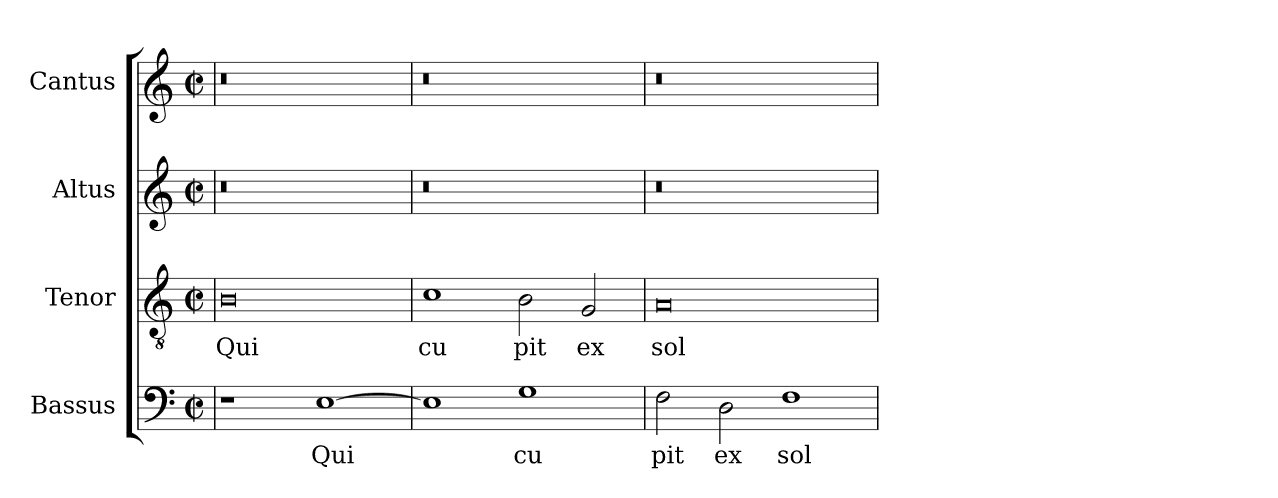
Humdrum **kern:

**kern	**text	**kern	**text	**kern	**kern
*part4	*part4	*part3	*part3	*part2	*part1
*staff4	*staff4	*staff3	*staff3	*staff2	*staff1
*I"Bassus	*	*I"Tenor	*	*I"Altus	*I"Cantus
!!LO:PB:g=z
*stria5	*	*stria5	*	*stria5	*stria5
*clefF4	*	*clefGv2	*	*clefG2	*clefG2
*M2/2	*	*M2/2	*	*M2/2	*M2/2
*met(c|)	*	*met(c|)	*	*met(c|)	*met(c|)
=1	=1!	=1	=1!	=1	=1!
!	!	!	!LO:LY:b:cj	!	!
1r	.	0B	Qui	0r	0r
!	!LO:LY:b	!	!	!	!
[>1E	Qui	.	.	.	.
=2	=2	=2	=2	=2	=2
!	!	!	!LO:LY:b:cj	!	!
1E]	.	1c	cu	0r	0r
!	!LO:LY:b:cj	!	!LO:LY:b:cj	!	!
1G	cu	2B\	pit	.	.
!	!	!	!LO:LY:b:cj	!	!
.	.	2G/	ex	.	.
=3	=3	=3	=3	=3	=3
!	!LO:LY:b:cj	!	!LO:LY:b:cj	!	!
2F\	pit	0A	sol	0r	0r
!	!LO:LY:b:cj	!	!	!	!
2D\	ex	.	.	.	.
!	!LO:LY:b:cj	!	!	!	!
1F	sol	.	.	.	.
=	=	=	=	=	=
*-	*-	*-	*-	*-	*-
